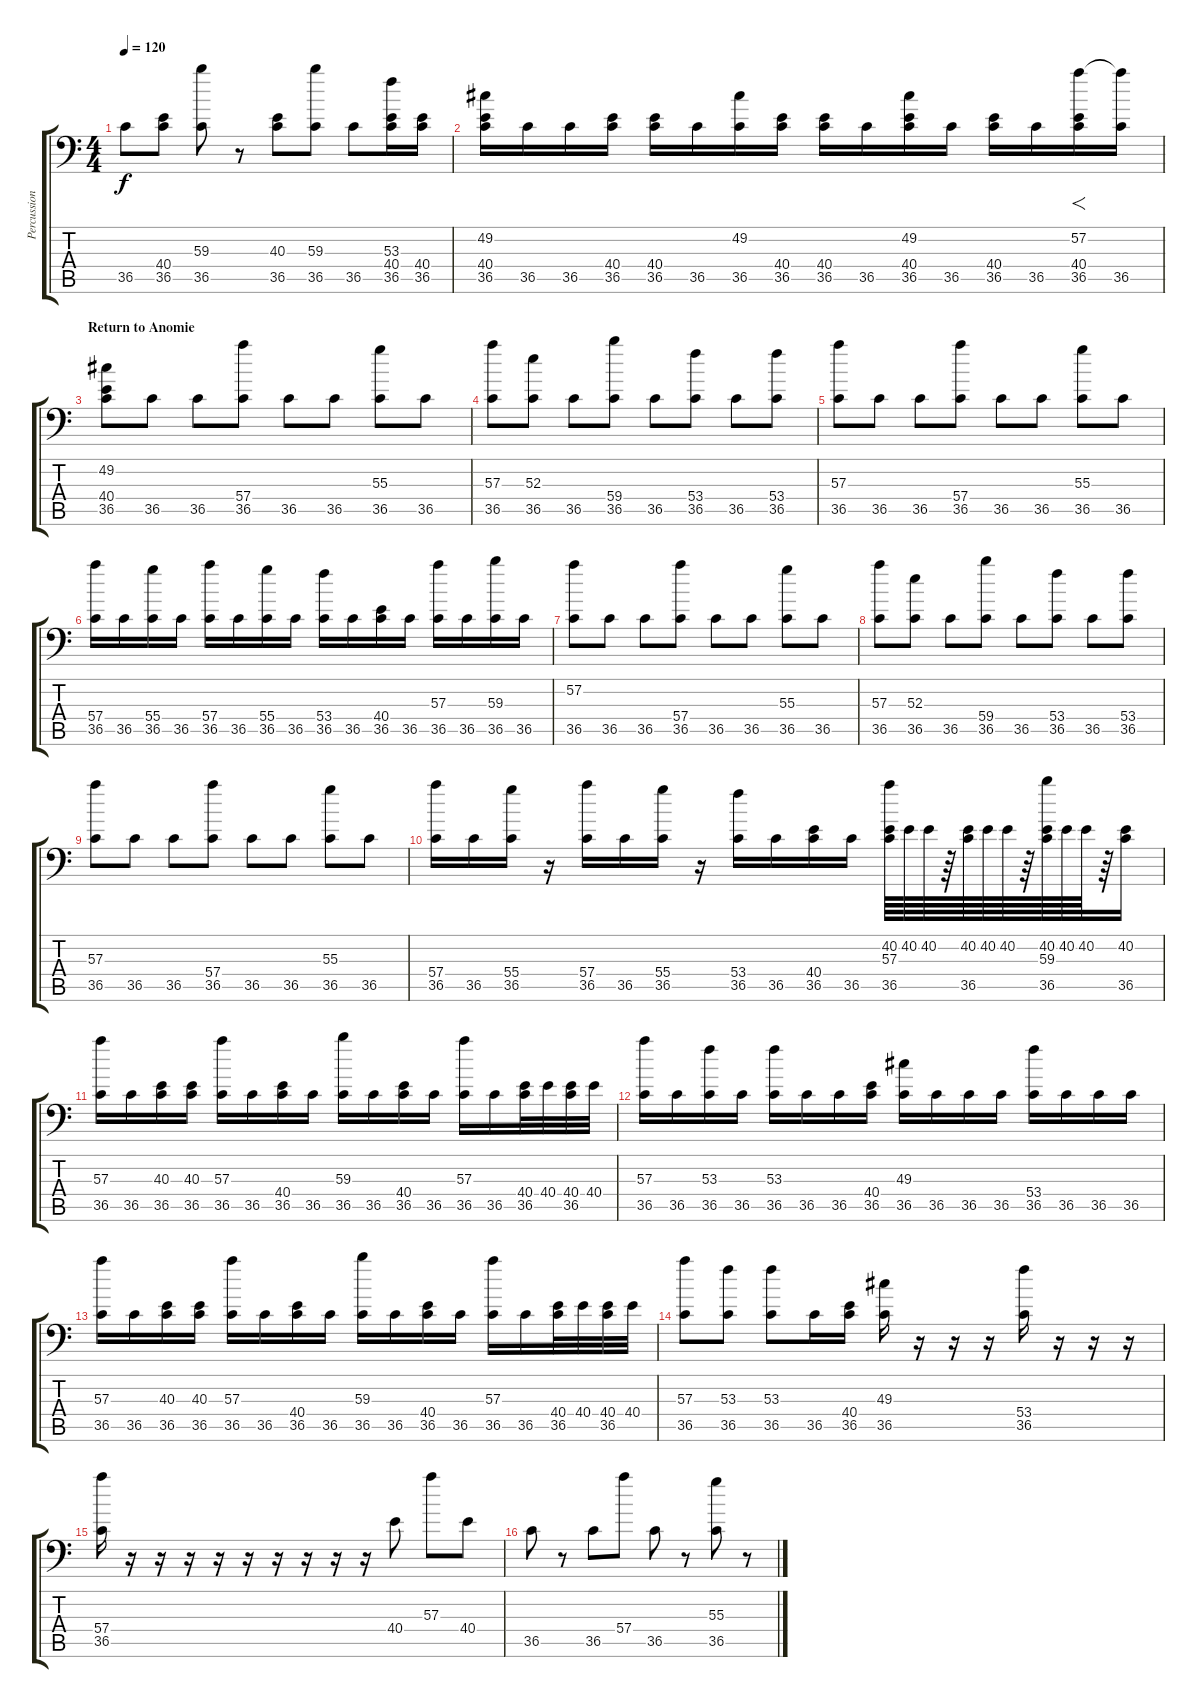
\track ("Percussion" "Percussion") {instrument acousticgrandpiano}
\staff {score tabs}
\tuning (C-1 C-1 C-1 C-1 C-1 C-1) {hide}
\ts (4 4)
\tempo 120
\clef f4
\ks c
36.5.8{dy f} (40.4 36.5).8 (59.3 36.5).8 r.8 (40.3 36.5).8 (59.3 36.5).8 36.5.8 (53.3 40.4 36.5).16 (40.4 36.5).16 |
(49.2 40.4 36.5).16 36.5.16 36.5.16 (40.4 36.5).16 (40.4 36.5).16 36.5.16 (49.2 36.5).16 (40.4 36.5).16 (40.4 36.5).16 36.5.16 (49.2 40.4 36.5).16 36.5.16 (40.4 36.5).16 36.5.16 (57.2 40.4 36.5).16{f} (57.2{t} 36.5).16 |
\section ("" "Return to Anomie")
(49.2 40.4 36.5).8 36.5.8 36.5.8 (57.4 36.5).8 36.5.8 36.5.8 (55.3 36.5).8 36.5.8 |
(57.3 36.5).8 (52.3 36.5).8 36.5.8 (59.4 36.5).8 36.5.8 (53.4 36.5).8 36.5.8 (53.4 36.5).8 |
(57.3 36.5).8 36.5.8 36.5.8 (57.4 36.5).8 36.5.8 36.5.8 (55.3 36.5).8 36.5.8 |
(57.4 36.5).16 36.5.16 (55.4 36.5).16 36.5.16 (57.4 36.5).16 36.5.16 (55.4 36.5).16 36.5.16 (53.4 36.5).16 36.5.16 (40.4 36.5).16 36.5.16 (57.3 36.5).16 36.5.16 (59.3 36.5).16 36.5.16 |
(57.2 36.5).8 36.5.8 36.5.8 (57.4 36.5).8 36.5.8 36.5.8 (55.3 36.5).8 36.5.8 |
(57.3 36.5).8 (52.3 36.5).8 36.5.8 (59.4 36.5).8 36.5.8 (53.4 36.5).8 36.5.8 (53.4 36.5).8 |
(57.3 36.5).8 36.5.8 36.5.8 (57.4 36.5).8 36.5.8 36.5.8 (55.3 36.5).8 36.5.8 |
(57.4 36.5).16 36.5.16 (55.4 36.5).16 r.16 (57.4 36.5).16 36.5.16 (55.4 36.5).16 r.16 (53.4 36.5).16 36.5.16 (40.4 36.5).16 36.5.16 (40.2 57.3 36.5).64 40.2.64 40.2.64 r.64 (40.2 36.5).64 40.2.64 40.2.64 r.64 (40.2 59.3 36.5).64 40.2.64 40.2.64 r.64 (40.2 36.5).16 |
(57.3 36.5).16 36.5.16 (40.3 36.5).16 (40.3 36.5).16 (57.3 36.5).16 36.5.16 (40.4 36.5).16 36.5.16 (59.3 36.5).16 36.5.16 (40.4 36.5).16 36.5.16 (57.3 36.5).16 36.5.16 (40.4 36.5).32 40.4.32 (40.4 36.5).32 40.4.32 |
(57.3 36.5).16 36.5.16 (53.3 36.5).16 36.5.16 (53.3 36.5).16 36.5.16 36.5.16 (40.4 36.5).16 (49.3 36.5).16 36.5.16 36.5.16 36.5.16 (53.4 36.5).16 36.5.16 36.5.16 36.5.16 |
(57.3 36.5).16 36.5.16 (40.3 36.5).16 (40.3 36.5).16 (57.3 36.5).16 36.5.16 (40.4 36.5).16 36.5.16 (59.3 36.5).16 36.5.16 (40.4 36.5).16 36.5.16 (57.3 36.5).16 36.5.16 (40.4 36.5).32 40.4.32 (40.4 36.5).32 40.4.32 |
(57.3 36.5).8 (53.3 36.5).8 (53.3 36.5).8 36.5.16 (40.4 36.5).16 (49.3 36.5).16 r.16 r.16 r.16 (53.4 36.5).16 r.16 r.16 r.16 |
(57.4 36.5).16 r.16 r.16 r.16 r.16 r.16 r.16 r.16 r.16 r.16 40.4.8 57.3.8 40.4.8 |
36.5.8 r.8 36.5.8 57.4.8 36.5.8 r.8 (55.3 36.5).8 r.8
